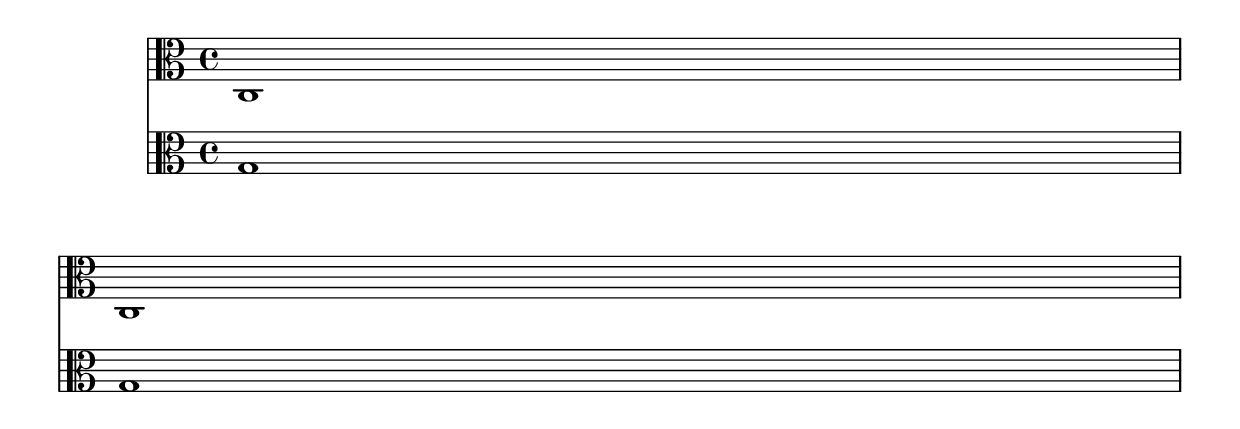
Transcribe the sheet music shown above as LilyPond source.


\header { texidoc = "vertical extents may be overriden by
verticalExtent, verticalExtent, verticalExtent. These are
normal property values, and are written itno the grob when the
associated context finishes, so using it in \property works.

 " }
\version "1.7.16"

\score {
  \notes  <
    \context Staff = upper {
      \property Staff.verticalExtent = #'(-15.0 . 0.0)
      \clef alto
      c1 \break c1 
    }
    \context Staff = lower {
      \property Staff.verticalExtent = #'(-0.0 . 15.0)
      \clef alto
      g1 \break g1 
    }
  >
  \paper{
    interscoreline = 13.0\mm
    interscorelinefill = 0
    \translator{\ScoreContext \remove "Bar_number_engraver"}
    \translator{\StaffContext minimumVerticalExtent = #'(-2.0 . 2.0)}
  }
}
%% new-chords-done %%
